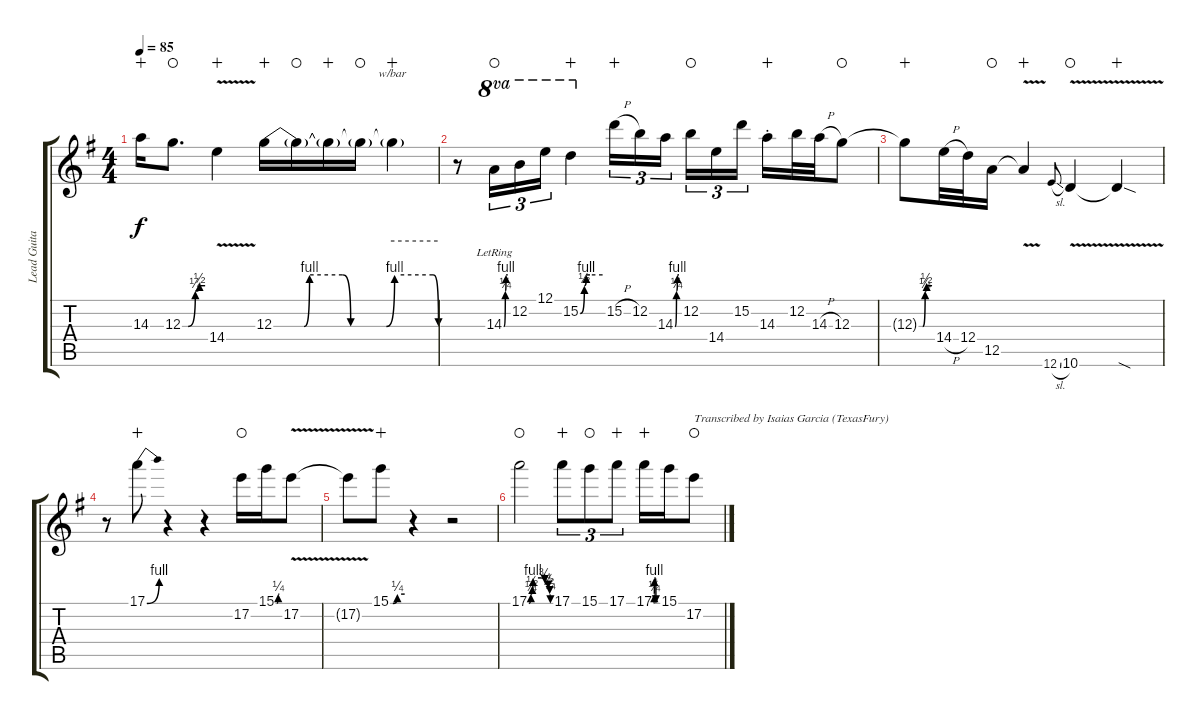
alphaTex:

\track ("Lead Guitar" "Lead Guita") {instrument distortionguitar}
\staff {score tabs}
\tuning (E4 B3 G3 D3 A2 E2) {hide}
\ts (4 4)
\tempo 85
\clef g2
\ks g
14.3.16{dy f wahc} 12.3{be (custom 0 0 15 0 34 1 45 2 60 2)}.8{d waho} 14.4{v}.4{wahc} 12.3{be (custom 0 0 11 0 13 4 25 4 28 0 41 0 44 4 58 4 60 0)}.16{wahc} 12.3{t}.16{waho} 12.3{t}.16{wahc} 12.3{t}.16{waho} 12.3{t}.4{tbe (hold default 0 0 60 0) wahc} |
r.8 14.3{be (custom 0 0 22 1 32 4 60 4) lr}.16{tu (3 2) ot 8va waho} 12.2.16{tu (3 2) ot 8va} 12.1.16{tu (3 2) ot 8va} 15.2{be (custom 0 0 11 2 16 4 26 4 60 4)}.4{ot 8va wahc} 15.2{h}.16{tu (3 2) wahc} 12.2.16{tu (3 2)} 14.3{be (custom 0 0 22 1 36 4 60 4)}.16{tu (3 2) beam splitsecondary} 12.2.16{tu (3 2) waho} 14.4.16{tu (3 2)} 15.2.16{tu (3 2)} 14.3{st}.16{wahc} 12.2.32 14.3{h}.32 12.3.8{waho} |
12.3{be (custom 0 0 17 0 28 1 35 2 60 2) t}.8{wahc} 14.4{h}.32 12.4.32 12.5.16{waho} 12.5{v t}.4{wahc} 12.6{sl}.8{gr onbeat} 10.6{v}.4{waho} 10.6{sod t}.4{wahc} |
r.8 17.1{be (bend 0 0 60 4)}.8{wahc} r.4 r.4 17.2.16{waho} 15.1{be (custom 0 0 15 0 39 1 60 1)}.16 17.2{v}.8 |
17.2{t}.8 15.1{be (custom 0 0 10 0 29 1 60 1)}.8{wahc} r.4 r.2 |
17.1{be (custom 0 0 5 1 9 2 11 4 35 4 44 3 54 2 58 1 60 0)}.2{waho} 17.1.8{tu (3 2) wahc} 15.1.8{tu (3 2) waho} 17.1.8{tu (3 2) wahc} 17.1{be (custom 0 0 6 1 8 4 27 4 35 0 60 0)}.16{wahc} 15.1.16 17.2.8{txt "Transcribed by Isaias Garcia (TexasFury)" waho}
